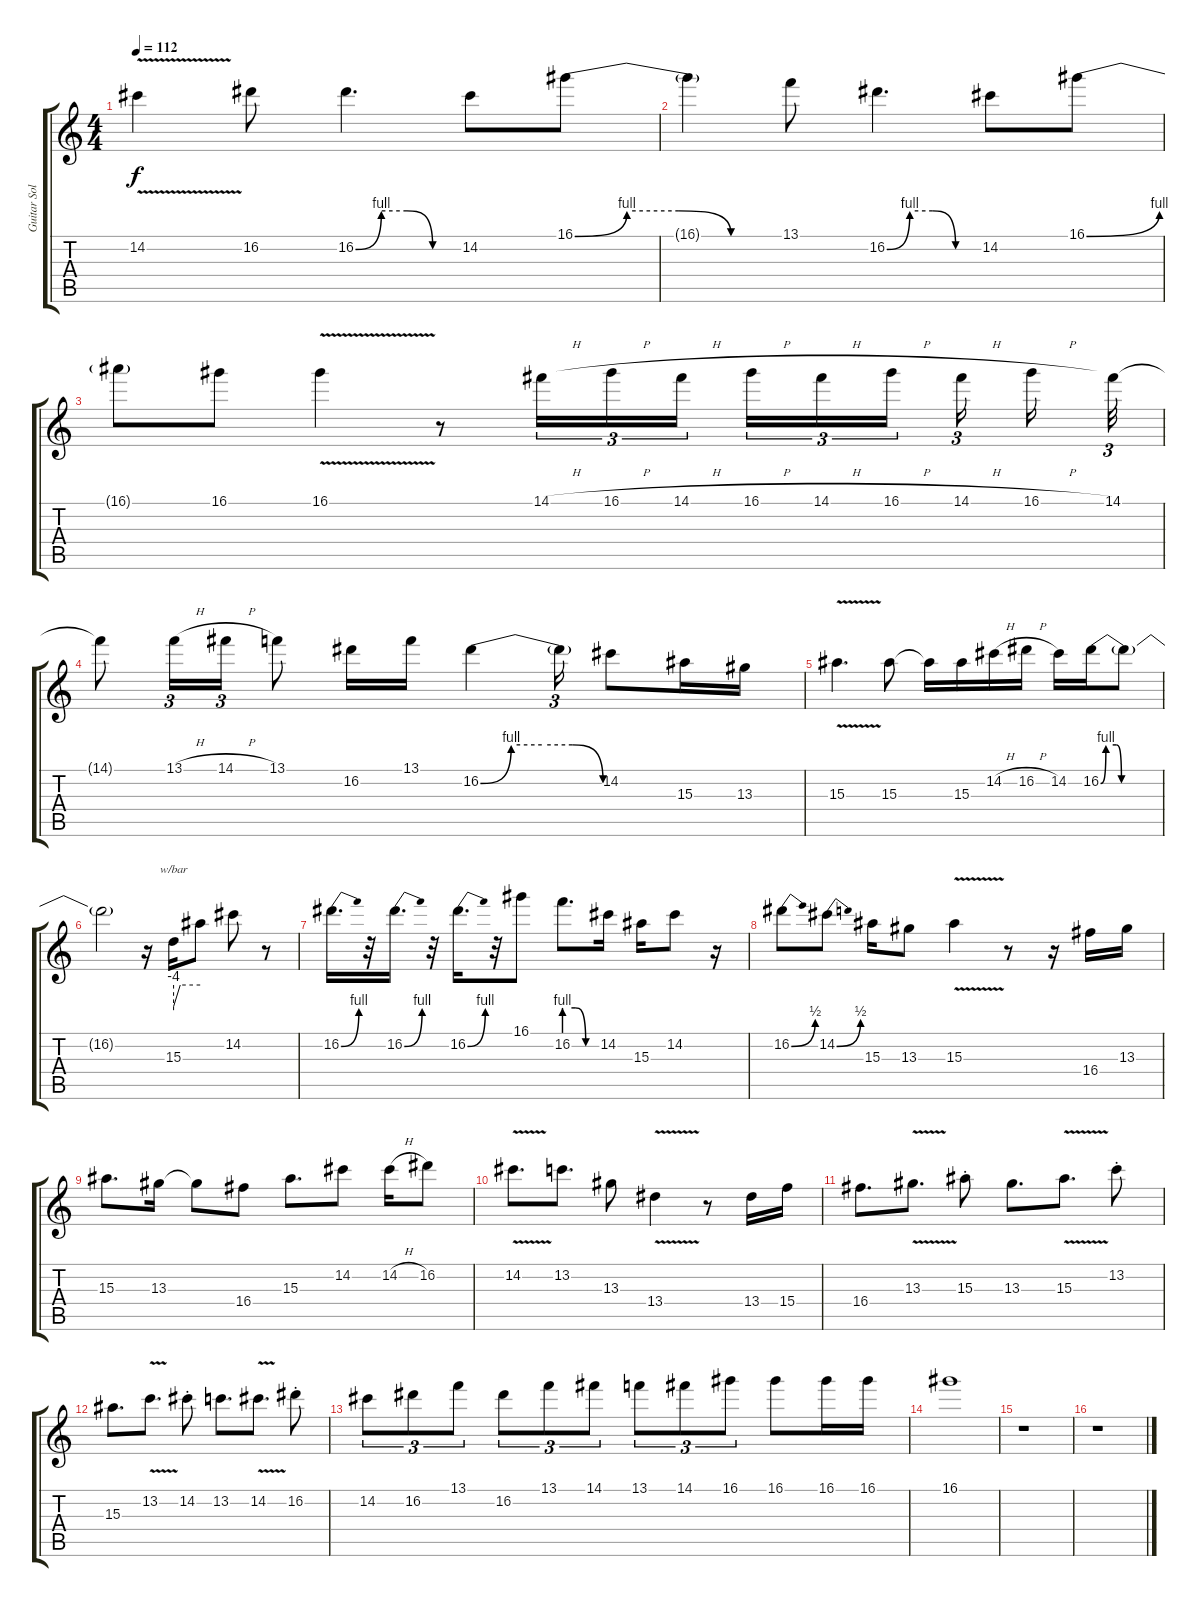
\track ("Guitar Solo" "Guitar Sol") {instrument distortionguitar}
\staff {score tabs}
\tuning (E4 B3 G3 D3 A2 E2) {hide}
\ts (4 4)
\tempo 112
\clef g2
\ks c
14.2{v}.4{dy f} 16.2.8 16.2{be (custom 0 0 15 4 30 4 45 0 60 0)}.4{d} 14.2.8 16.1{be (custom 0 0 15 4 30 4 45 0 60 0)}.8 |
16.1{t}.4 13.1.8 16.2{be (custom 0 0 15 4 30 4 45 0 60 0)}.4{d} 14.2.8 16.1{be (bend 0 0 60 4)}.8 |
16.1{t}.8 16.1.8 16.1{v}.4 r.8 14.1{h}.16{tu (3 2)} 16.1{h}.16{tu (3 2)} 14.1{h}.16{tu (3 2)} 16.1{h}.16{tu (3 2)} 14.1{h}.16{tu (3 2)} 16.1{h}.16{tu (3 2)} 14.1{h}.16{tu (3 2)} 16.1{h}.16 14.1.32{tu (3 2)} |
14.1{t}.8 13.1{h}.16{tu (3 2)} 14.1{h}.16{tu (3 2)} 13.1.8 16.2.16 13.1.16 16.2{be (custom 0 0 15 4 30 4 45 4 60 0)}.4 16.2{t}.16{tu (3 2)} 14.2.8 15.3.16 13.3.16 |
15.3{v}.4{d} 15.3.8 15.3{t}.16 15.3.16 14.2{h}.16 16.2{h}.16 14.2.16 16.2{be (custom 0 0 5 4 15 4 20 0 60 0)}.16 16.2{t}.8 |
16.2{t}.2 r.16 15.3.16{tbe (custom default 0 -16 15 0 60 0)} 15.3{t}.8 14.2.8 r.8 |
16.2{be (bend 0 0 60 4)}.16{d} r.32 16.2{be (bend 0 0 60 4)}.16{d} r.32 16.2{be (bend 0 0 60 4)}.16{d} r.32 16.1.8 16.2{be (custom 0 4 20 4 40 0 60 0)}.8{d} 14.2.16 15.3.16 14.2.8 r.16 |
16.2{be (bend 0 0 60 2)}.8 14.2{be (bend 0 0 60 2)}.8 15.3.16 13.3.8 15.3{v}.4 r.8 r.16 16.4.16 13.3.16 |
15.3.8{d} 13.3.16 13.3{t}.8 16.4.8 15.3.8{d} 14.2.8 14.2{h}.16 16.2.8 |
14.2{v}.8{d} 13.2.8{d} 13.3.8 13.4{v}.4 r.8 13.4.16 15.4.16 |
16.4.8{d} 13.3{v}.8{d} 15.3{st}.8 13.3.8{d} 15.3{v}.8{d} 13.2{st}.8 |
15.3.8{d} 13.2{v}.8{d} 14.2{st}.8 13.2.8{d} 14.2{v}.8{d} 16.2{st}.8 |
14.2.8{tu (3 2)} 16.2.8{tu (3 2)} 13.1.8{tu (3 2)} 16.2.8{tu (3 2)} 13.1.8{tu (3 2)} 14.1.8{tu (3 2)} 13.1.8{tu (3 2)} 14.1.8{tu (3 2)} 16.1.8{tu (3 2)} 16.1.8 16.1.16 16.1.16 |
16.1.1 |
r.1 |
r.1
